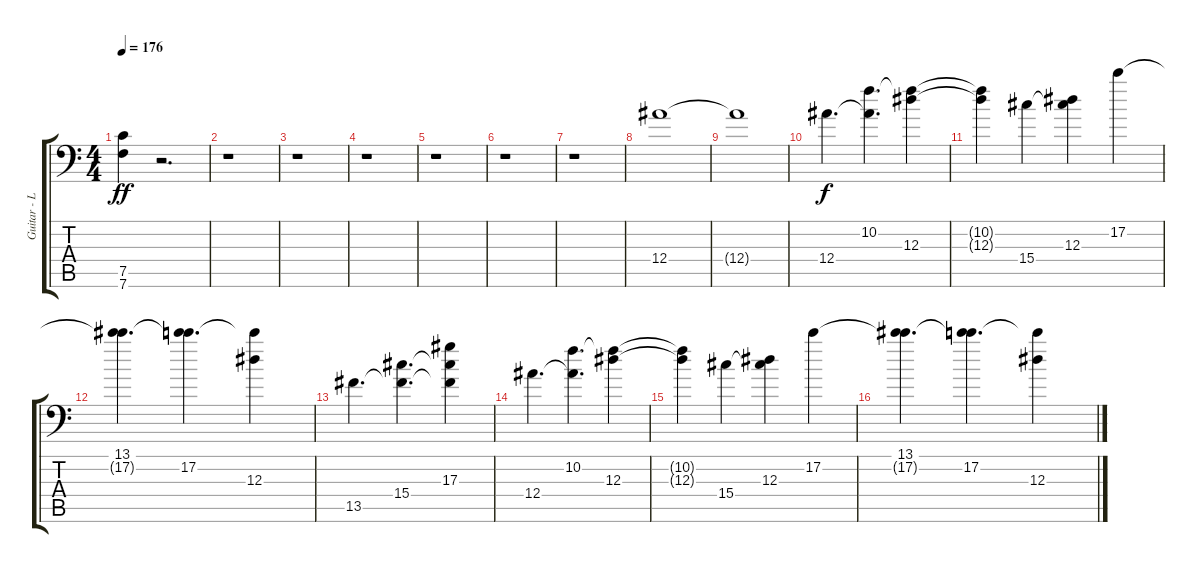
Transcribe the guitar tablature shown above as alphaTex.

\track ("Guitar - Lead" "Guitar - L") {instrument distortionguitar}
\staff {score tabs}
\tuning (C4 G3 Eb3 Bb2 F2 Bb1) {hide}
\ts (4 4)
\tempo 176
\clef f4
\ks c
(7.5{t} 7.6{t}).4{dy ff} r.2{d} |
r.1 |
r.1 |
r.1 |
r.1 |
r.1 |
r.1{volume 0} |
12.4.1{volume 16} |
12.4{t}.1 |
12.4.4{d dy f} (10.2 12.4{t}).4{d} (10.2{t} 12.3).4 |
(10.2{t} 12.3{t}).4 15.4.4 (12.3 15.4{t}).4 17.2.4 |
(13.1 17.2{t}).4{d} (13.1{t} 17.2).4{d} (17.2{t} 12.3).4 |
13.5.4{d} (15.4 13.5{t}).4{d} (17.3 15.4{t} 13.5{t}).4 |
12.4.4{d} (10.2 12.4{t}).4{d} (10.2{t} 12.3).4 |
(10.2{t} 12.3{t}).4 15.4.4 (12.3 15.4{t}).4 17.2.4 |
(13.1 17.2{t}).4{d} (13.1{t} 17.2).4{d} (17.2{t} 12.3).4
